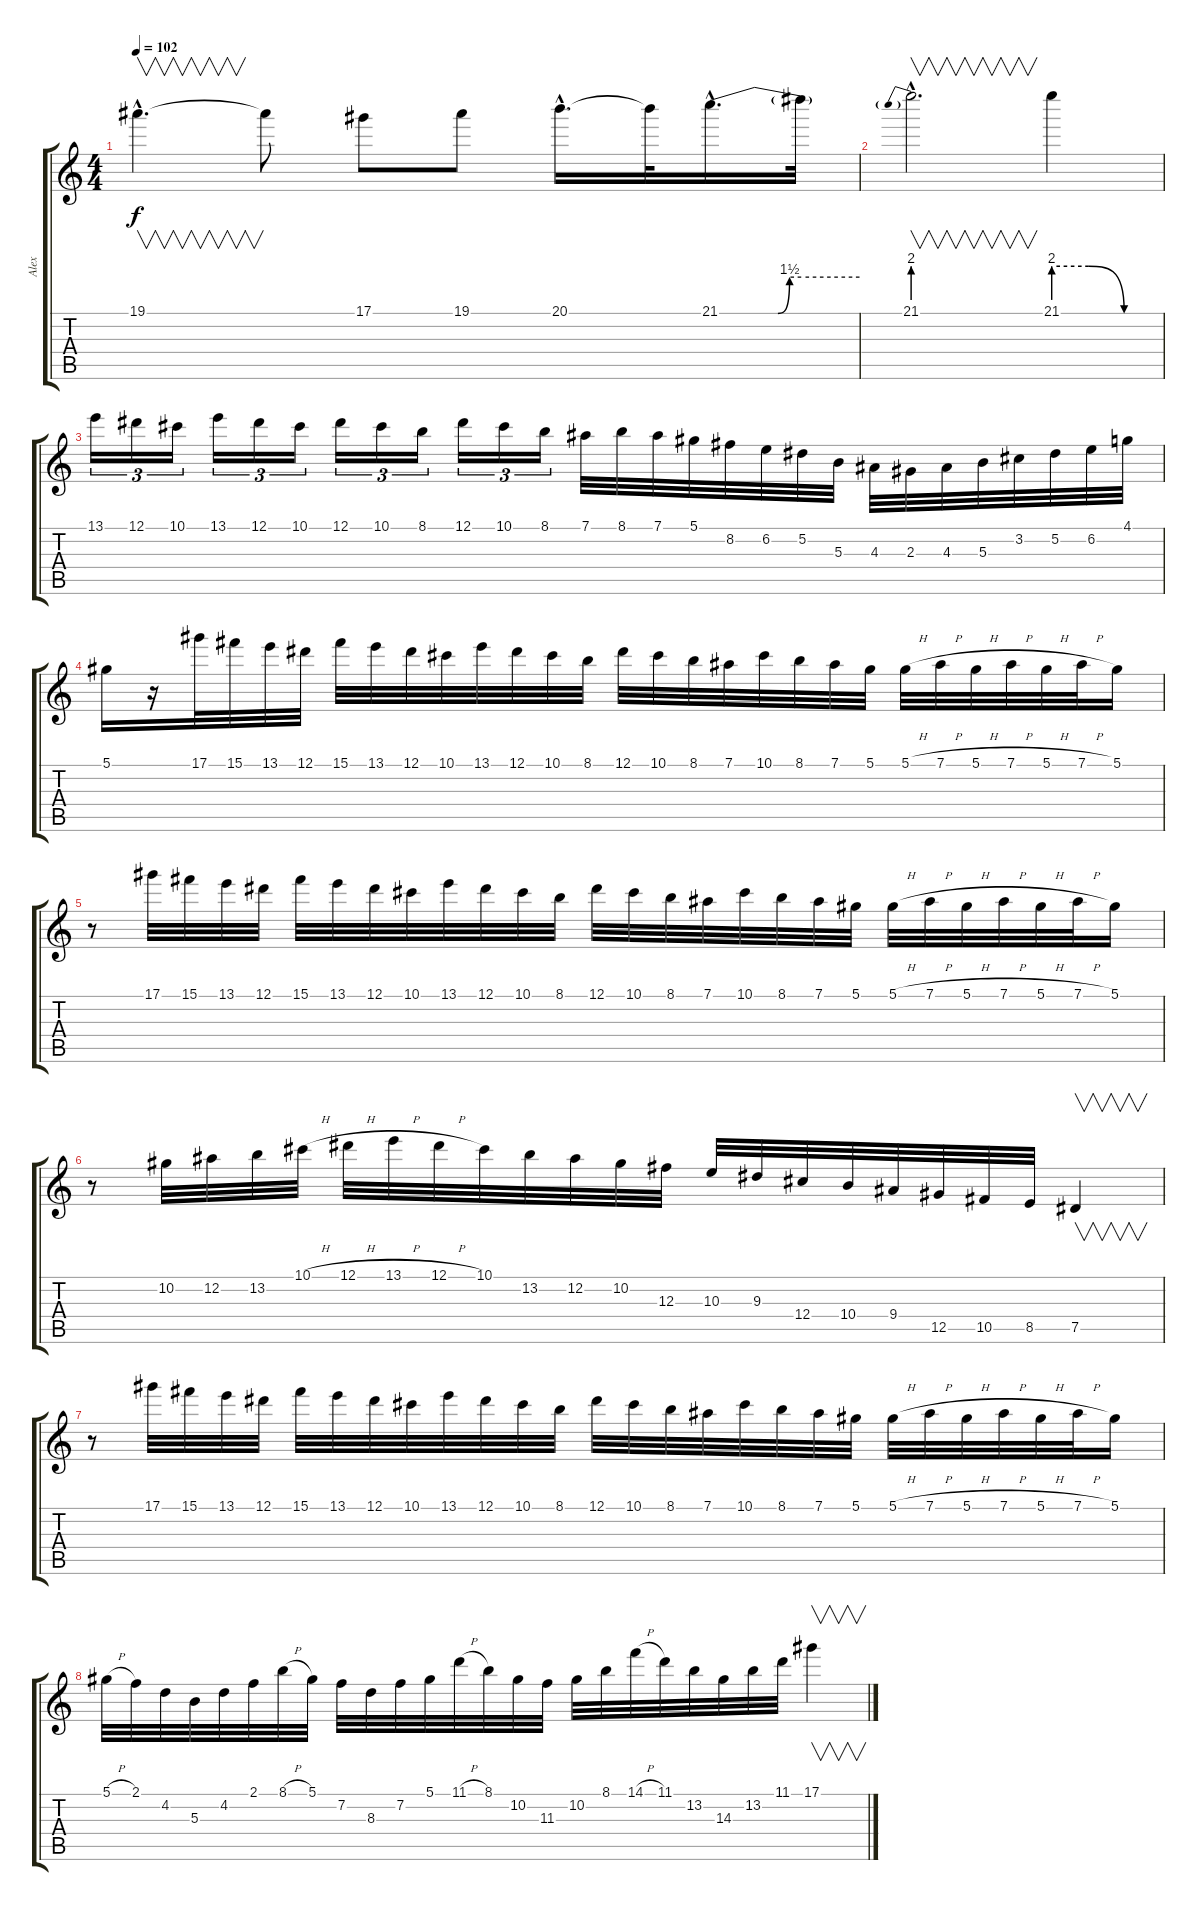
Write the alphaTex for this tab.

\track ("Alex" "Alex") {instrument overdrivenguitar}
\staff {score tabs}
\tuning (Eb4 Bb3 Gb3 Db3 Ab2 Eb2) {hide}
\ts (4 4)
\tempo 102
\clef g2
\ks c
19.1{hac}.4{v d dy f} 19.1{t}.8 17.1.8 19.1.8 20.1{hac}.16{d} 20.1{t}.32 21.1{be (custom 0 0 25 0 30 6 35 6 60 6) hac}.16{d} 21.1{t}.32 |
21.1{be (prebend 0 8 60 8) hac}.2{v d} 21.1{be (custom 0 8 20 8 40 0 60 0)}.4 |
13.1.16{tu (3 2)} 12.1.16{tu (3 2)} 10.1.16{tu (3 2)} 13.1.16{tu (3 2)} 12.1.16{tu (3 2)} 10.1.16{tu (3 2)} 12.1.16{tu (3 2)} 10.1.16{tu (3 2)} 8.1.16{tu (3 2)} 12.1.16{tu (3 2)} 10.1.16{tu (3 2)} 8.1.16{tu (3 2)} 7.1.32 8.1.32 7.1.32 5.1.32 8.2.32 6.2.32 5.2.32 5.3.32 4.3.32 2.3.32 4.3.32 5.3.32 3.2.32 5.2.32 6.2.32 4.1.32 |
5.1.16 r.16 17.1.32 15.1.32 13.1.32 12.1.32 15.1.32 13.1.32 12.1.32 10.1.32 13.1.32 12.1.32 10.1.32 8.1.32 12.1.32 10.1.32 8.1.32 7.1.32 10.1.32 8.1.32 7.1.32 5.1.32 5.1{h}.32 7.1{h}.32 5.1{h}.32 7.1{h}.32 5.1{h}.32 7.1{h}.32 5.1.16 |
r.8 17.1.32 15.1.32 13.1.32 12.1.32 15.1.32 13.1.32 12.1.32 10.1.32 13.1.32 12.1.32 10.1.32 8.1.32 12.1.32 10.1.32 8.1.32 7.1.32 10.1.32 8.1.32 7.1.32 5.1.32 5.1{h}.32 7.1{h}.32 5.1{h}.32 7.1{h}.32 5.1{h}.32 7.1{h}.32 5.1.16 |
r.8 10.2.32 12.2.32 13.2.32 10.1{h}.32 12.1{h}.32 13.1{h}.32 12.1{h}.32 10.1.32 13.2.32 12.2.32 10.2.32 12.3.32 10.3.32 9.3.32 12.4.32 10.4.32 9.4.32 12.5.32 10.5.32 8.5.32 7.5.4{v} |
r.8 17.1.32 15.1.32 13.1.32 12.1.32 15.1.32 13.1.32 12.1.32 10.1.32 13.1.32 12.1.32 10.1.32 8.1.32 12.1.32 10.1.32 8.1.32 7.1.32 10.1.32 8.1.32 7.1.32 5.1.32 5.1{h}.32 7.1{h}.32 5.1{h}.32 7.1{h}.32 5.1{h}.32 7.1{h}.32 5.1.16 |
5.1{h}.32 2.1.32 4.2.32 5.3.32 4.2.32 2.1.32 8.1{h}.32 5.1.32 7.2.32 8.3.32 7.2.32 5.1.32 11.1{h}.32 8.1.32 10.2.32 11.3.32 10.2.32 8.1.32 14.1{h}.32 11.1.32 13.2.32 14.3.32 13.2.32 11.1.32 17.1.4{v}
